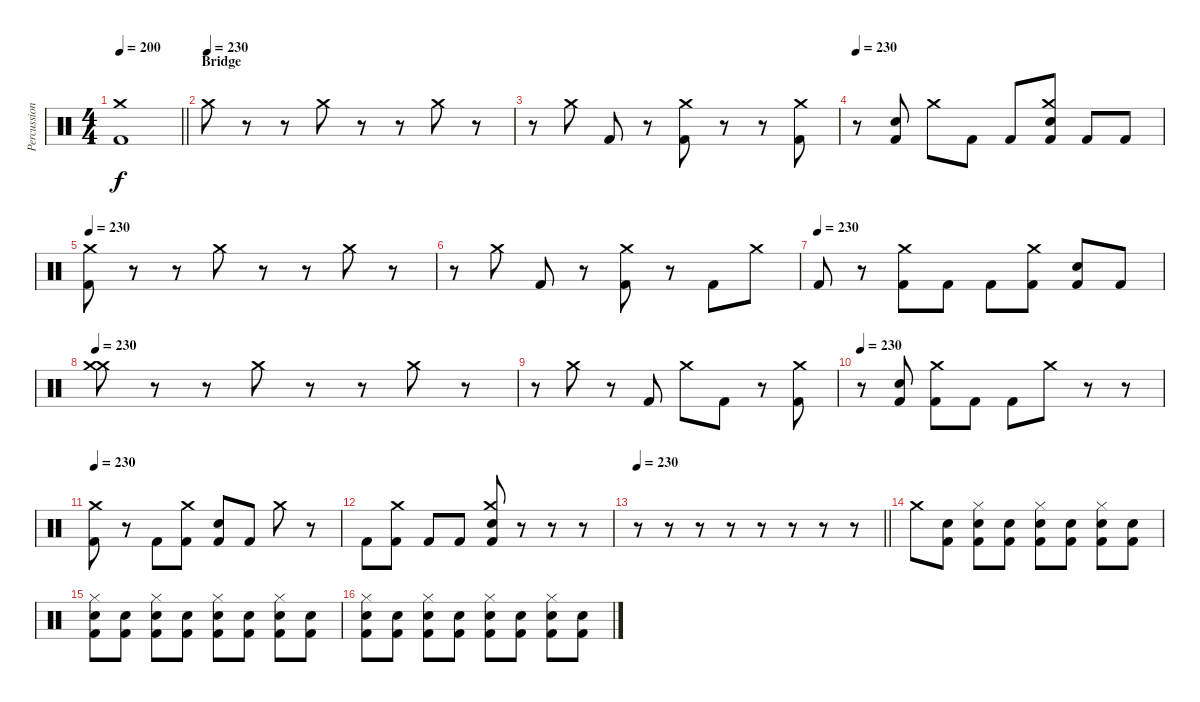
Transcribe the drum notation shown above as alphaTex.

\track ("Percussion" "Percussion") {instrument percussion}
\staff {score}
\articulation defaults
\ts (4 4)
\tempo 200
\clef neutral
\barLineRight lightlight
\ks c
("Kick (hit) 2" "Crash medium (hit)").1{dy f} |
\section ("" "Bridge")
\tempo (230)
"Crash medium (hit)".8 r.8 r.8 "Crash medium (hit)".8 r.8 r.8 "Crash medium (hit)".8 r.8 |
r.8 "Crash medium (hit)".8 "Kick (hit) 2".8 r.8 ("Crash medium (hit)" "Kick (hit) 2").8 r.8 r.8 ("Crash medium (hit)" "Kick (hit) 2").8 |
\tempo 230
r.8 ("Snare (hit) 2" "Kick (hit) 2").8 "Crash medium (hit)".8 "Kick (hit) 2".8 "Kick (hit) 2".8 ("Snare (hit) 2" "Crash medium (hit)" "Kick (hit) 2").8 "Kick (hit) 2".8 "Kick (hit) 2".8 |
\tempo 230
("Crash medium (hit)" "Kick (hit) 2").8 r.8 r.8 "Crash medium (hit)".8 r.8 r.8 "Crash medium (hit)".8 r.8 |
r.8 "Crash medium (hit)".8 "Kick (hit) 2".8 r.8 ("Crash medium (hit)" "Kick (hit) 2").8 r.8 "Kick (hit) 2".8 "Crash medium (hit)".8 |
\tempo (230)
"Kick (hit) 2".8 r.8 ("Crash medium (hit)" "Kick (hit) 2").8 "Kick (hit) 2".8 "Kick (hit) 2".8 ("Crash medium (hit)" "Kick (hit) 2").8 ("Snare (hit) 2" "Kick (hit) 2").8 "Kick (hit) 2".8 |
\tempo 230
("Crash medium (hit)" "Crash medium (hit)").8 r.8 r.8 "Crash medium (hit)".8 r.8 r.8 "Crash medium (hit)".8 r.8 |
r.8 "Crash medium (hit)".8 r.8 "Kick (hit) 2".8 "Crash medium (hit)".8 "Kick (hit) 2".8 r.8 ("Crash medium (hit)" "Kick (hit) 2").8 |
\tempo 230
r.8 ("Kick (hit) 2" "Snare (hit) 2").8 ("Crash medium (hit)" "Kick (hit) 2").8 "Kick (hit) 2".8 "Kick (hit) 2".8 "Crash medium (hit)".8 r.8 r.8 |
\tempo 230
("Crash medium (hit)" "Kick (hit) 2").8 r.8 "Kick (hit) 2".8 ("Crash medium (hit)" "Kick (hit) 2").8 ("Snare (hit) 2" "Kick (hit) 2").8 "Kick (hit) 2".8 "Crash medium (hit)".8 r.8 |
"Kick (hit) 2".8 ("Crash medium (hit)" "Kick (hit) 2").8 "Kick (hit) 2".8 "Kick (hit) 2".8 ("Kick (hit) 2" "Snare (hit) 2" "Crash medium (hit)").8 r.8 r.8 r.8 |
\tempo 230
\barLineRight lightlight
r.8 r.8 r.8 r.8 r.8 r.8 r.8 r.8 |
\section ("" "")
"Crash medium (hit)".8 ("Kick (hit) 2" "Snare (hit) 2").8 ("Kick (hit) 2" "Hi-Hat (closed)" "Snare (hit) 2").8 ("Kick (hit) 2" "Snare (hit) 2").8 ("Kick (hit) 2" "Hi-Hat (closed)" "Snare (hit) 2").8 ("Kick (hit) 2" "Snare (hit) 2").8 ("Kick (hit) 2" "Hi-Hat (closed)" "Snare (hit) 2").8 ("Kick (hit) 2" "Snare (hit) 2").8 |
("Kick (hit) 2" "Hi-Hat (closed)" "Snare (hit) 2").8 ("Kick (hit) 2" "Snare (hit) 2").8 ("Kick (hit) 2" "Hi-Hat (closed)" "Snare (hit) 2").8 ("Kick (hit) 2" "Snare (hit) 2").8 ("Kick (hit) 2" "Hi-Hat (closed)" "Snare (hit) 2").8 ("Kick (hit) 2" "Snare (hit) 2").8 ("Kick (hit) 2" "Hi-Hat (closed)" "Snare (hit) 2").8 ("Kick (hit) 2" "Snare (hit) 2").8 |
("Kick (hit) 2" "Hi-Hat (closed)" "Snare (hit) 2").8 ("Kick (hit) 2" "Snare (hit) 2").8 ("Kick (hit) 2" "Hi-Hat (closed)" "Snare (hit) 2").8 ("Kick (hit) 2" "Snare (hit) 2").8 ("Kick (hit) 2" "Hi-Hat (closed)" "Snare (hit) 2").8 ("Kick (hit) 2" "Snare (hit) 2").8 ("Kick (hit) 2" "Hi-Hat (closed)" "Snare (hit) 2").8 ("Kick (hit) 2" "Snare (hit) 2").8
